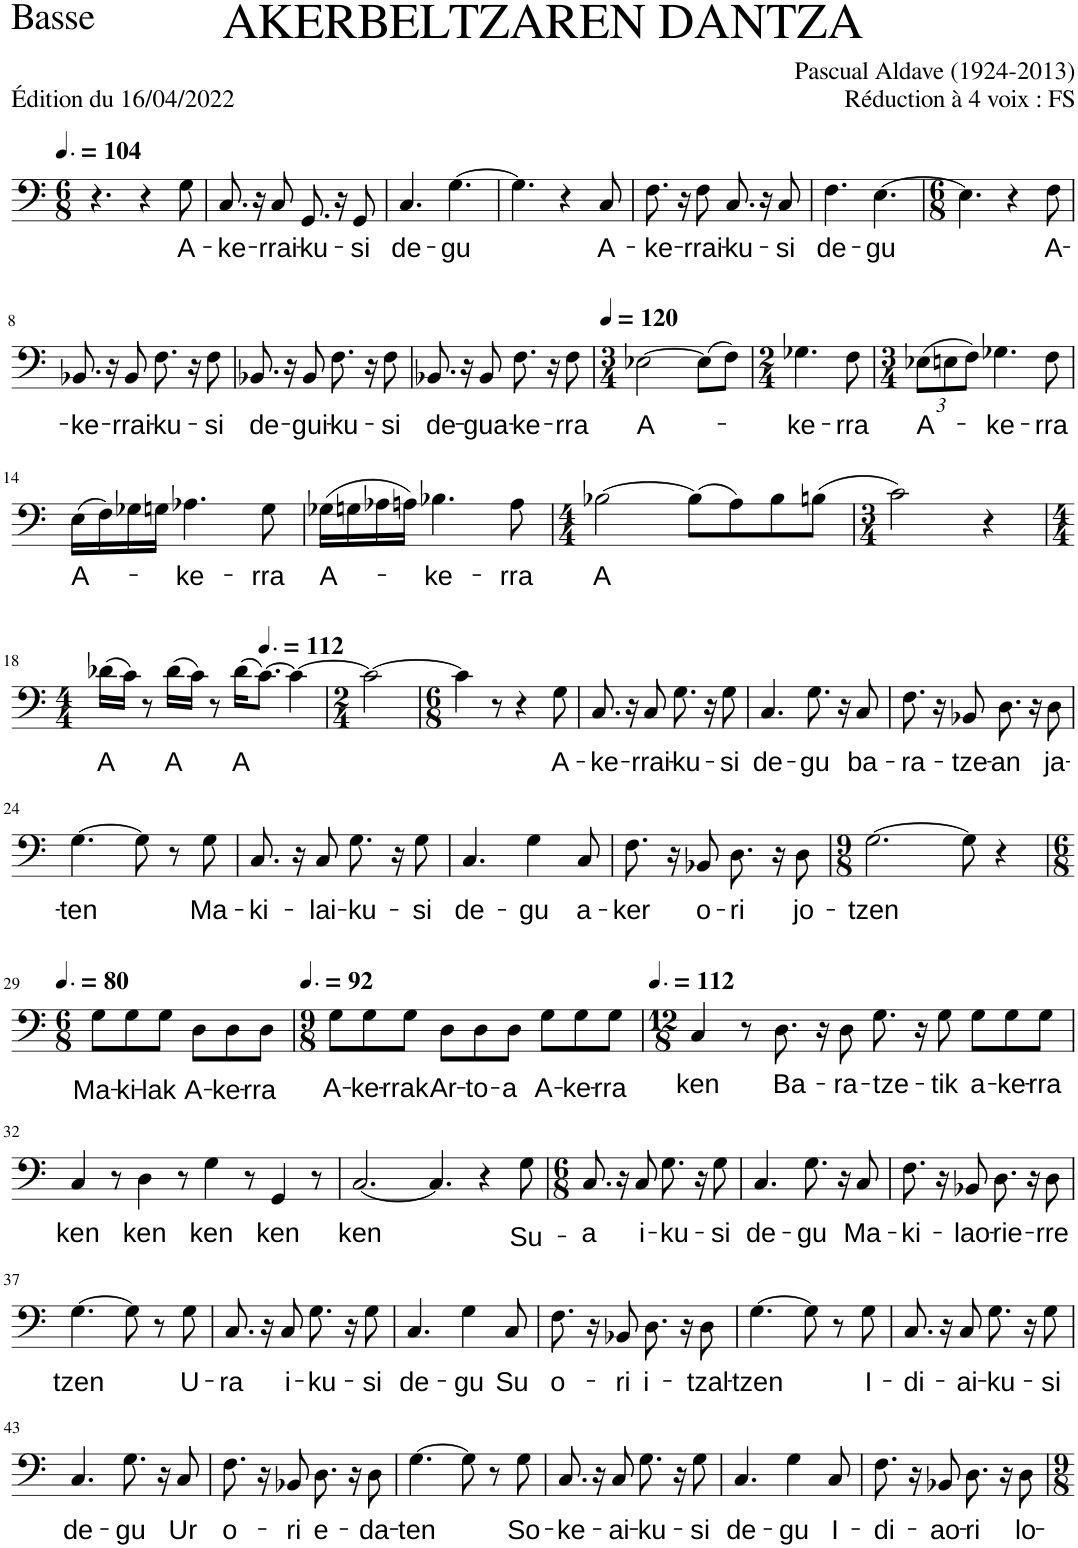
**kern	**text
*part1	*part1
*staff1	*staff1
*I"Basse	*
*I'B.	*
*clefF4	*
*k[]	*
*M6/8	*
*MM156	*
=1	=1
4.r	.
4r	.
!	!LO:LY:b
8G\	A-
=2	=2
!	!LO:LY:b
8.C/	-ke-
16r	.
!	!LO:LY:b
8C/	-rrai-
!	!LO:LY:b
8.GG/	-ku-
16r	.
!	!LO:LY:b
8GG/	-si
=3	=3
!	!LO:LY:b
4.C/	de-
!	!LO:LY:b
[4.G\	-gu
=4	=4
4.G\]	.
4r	.
!	!LO:LY:b
8C/	A-
=5	=5
!	!LO:LY:b
8.F\	-ke-
16r	.
!	!LO:LY:b
8F\	-rrai-
!	!LO:LY:b
8.C/	-ku-
16r	.
!	!LO:LY:b
8C/	-si
=6	=6
!	!LO:LY:b
4.F\	de-
!	!LO:LY:b
[4.E\	-gu
=7	=7
*M6/8	*
4.E\]	.
4r	.
!	!LO:LY:b
8F\	A-
!!LO:LB:g=z
=8	=8
!	!LO:LY:b
8.BB-X/	-ke-
16r	.
!	!LO:LY:b
8BB-/	-rrai-
!	!LO:LY:b
8.F\	-ku-
16r	.
!	!LO:LY:b
8F\	-si
=9	=9
!	!LO:LY:b
8.BB-X/	de-
16r	.
!	!LO:LY:b
8BB-/	-gui-
!	!LO:LY:b
8.F\	-ku-
16r	.
!	!LO:LY:b
8F\	-si
=10	=10
!	!LO:LY:b
8.BB-X/	de-
16r	.
!	!LO:LY:b
8BB-/	-gua-
!	!LO:LY:b
8.F\	-ke-
16r	.
!	!LO:LY:b
8F\	-rra
=11	=11
*M3/4	*
*MM120	*
!	!LO:LY:b
[2E-X\	A-
(8E-\L]	.
8F\J)	.
=12	=12
*M2/4	*
!	!LO:LY:b
4.G-X\	-ke-
!	!LO:LY:b
8F\	-rra
=13	=13
*M3/4	*
*Xbrackettup	*
!	!LO:LY:b
(12E-X\L	A-
12En\	.
12F\J)	.
!	!LO:LY:b
4.G-X\	-ke-
!	!LO:LY:b
8F\	-rra
!!LO:LB:g=z
=14	=14
!	!LO:LY:b
(16E\LL	A-
16F\)	.
16G-X\	.
16Gn\JJ	.
!	!LO:LY:b
4.A-X\	-ke-
!	!LO:LY:b
8G\	-rra
=15	=15
!	!LO:LY:b
(16G-X\LL	A-
16Gn\	.
16A-X\	.
16An\JJ)	.
!	!LO:LY:b
4.B-X\	-ke-
!	!LO:LY:b
8A\	-rra
=16	=16
*M4/4	*
!	!LO:LY:b
[2B-X\	A
(8B-\L]	.
8A\)	.
8B-\	.
(8Bn\J	.
=17	=17
*M3/4	*
2c\)	.
4r	.
!!LO:LB:g=z
=18	=18
*M4/4	*
!	!LO:LY:b
(16d-X\LL	A
16c\JJ)	.
8r	.
!	!LO:LY:b
(16d-\LL	A
16c\JJ)	.
8r	.
!	!LO:LY:b
(16d-\KL	A
*MM168	*
[8.c\J)	.
4c\_	.
=19	=19
*M2/4	*
2c\_	.
=20	=20
*M6/8	*
4c\]	.
8r	.
4r	.
!	!LO:LY:b
8G\	A-
=21	=21
!	!LO:LY:b
8.C/	-ke-
16r	.
!	!LO:LY:b
8C/	-rrai-
!	!LO:LY:b
8.G\	-ku-
16r	.
!	!LO:LY:b
8G\	-si
=22	=22
!	!LO:LY:b
4.C/	de-
!	!LO:LY:b
8.G\	-gu
16r	.
!	!LO:LY:b
8C/	ba-
=23	=23
!	!LO:LY:b
8.F\	-ra-
16r	.
!	!LO:LY:b
8BB-X/	-tze-
!	!LO:LY:b
8.D\	-an
16r	.
!	!LO:LY:b
8D\	ja-
!!LO:LB:g=z
=24	=24
!	!LO:LY:b
[4.G\	-ten
8G\]	.
8r	.
!	!LO:LY:b
8G\	Ma-
=25	=25
!	!LO:LY:b
8.C/	-ki-
16r	.
!	!LO:LY:b
8C/	-lai-
!	!LO:LY:b
8.G\	-ku-
16r	.
!	!LO:LY:b
8G\	-si
=26	=26
!	!LO:LY:b
4.C/	de-
!	!LO:LY:b
4G\	-gu
!	!LO:LY:b
8C/	a-
=27	=27
!	!LO:LY:b
8.F\	-ker
16r	.
!	!LO:LY:b
8BB-X/	o-
!	!LO:LY:b
8.D\	-ri
16r	.
!	!LO:LY:b
8D\	jo-
=28	=28
*M9/8	*
!	!LO:LY:b
[2.G\	-tzen
8G\]	.
4r	.
!!LO:LB:g=z
=29	=29
*M6/8	*
*MM120	*
!	!LO:LY:b
8G\L	Ma-
!	!LO:LY:b
8G\	-ki-
!	!LO:LY:b
8G\J	-lak
!	!LO:LY:b
8D\L	A-
!	!LO:LY:b
8D\	-ke-
!	!LO:LY:b
8D\J	-rra
=30	=30
*M9/8	*
*MM138	*
!	!LO:LY:b
8G\L	A-
!	!LO:LY:b
8G\	-ke-
!	!LO:LY:b
8G\J	-rrak
!	!LO:LY:b
8D\L	Ar-
!	!LO:LY:b
8D\	-to-
!	!LO:LY:b
8D\J	-a
!	!LO:LY:b
8G\L	A-
!	!LO:LY:b
8G\	-ke-
!	!LO:LY:b
8G\J	-rra
=31	=31
*M12/8	*
*MM168	*
!	!LO:LY:b
4C/	ken
8r	.
!	!LO:LY:b
8.D\	Ba-
16r	.
!	!LO:LY:b
8D\	-ra-
!	!LO:LY:b
8.G\	-tze-
16r	.
!	!LO:LY:b
8G\	-tik
!	!LO:LY:b
8G\L	a-
!	!LO:LY:b
8G\	-ke-
!	!LO:LY:b
8G\J	-rra
!!LO:LB:g=z
=32	=32
!	!LO:LY:b
4C/	ken
8r	.
!	!LO:LY:b
4D\	ken
8r	.
!	!LO:LY:b
4G\	ken
8r	.
!	!LO:LY:b
4GG/	ken
8r	.
=33	=33
!	!LO:LY:b
[2.C/	ken
4.C/]	.
4r	.
!	!LO:LY:b
8G\	Su-
=34	=34
*M6/8	*
!	!LO:LY:b
8.C/	-a
16r	.
!	!LO:LY:b
8C/	i-
!	!LO:LY:b
8.G\	-ku-
16r	.
!	!LO:LY:b
8G\	-si
=35	=35
!	!LO:LY:b
4.C/	de-
!	!LO:LY:b
8.G\	-gu
16r	.
!	!LO:LY:b
8C/	Ma-
=36	=36
!	!LO:LY:b
8.F\	-ki-
16r	.
!	!LO:LY:b
8BB-X/	-lao-
!	!LO:LY:b
8.D\	-rie-
16r	.
!	!LO:LY:b
8D\	-rre
!!LO:LB:g=z
=37	=37
!	!LO:LY:b
[4.G\	tzen
8G\]	.
8r	.
!	!LO:LY:b
8G\	U-
=38	=38
!	!LO:LY:b
8.C/	-ra
16r	.
!	!LO:LY:b
8C/	i-
!	!LO:LY:b
8.G\	-ku-
16r	.
!	!LO:LY:b
8G\	-si
=39	=39
!	!LO:LY:b
4.C/	de-
!	!LO:LY:b
4G\	-gu
!	!LO:LY:b
8C/	Su
=40	=40
!	!LO:LY:b
8.F\	o-
16r	.
!	!LO:LY:b
8BB-X/	-ri
!	!LO:LY:b
8.D\	i-
16r	.
!	!LO:LY:b
8D\	-tzal-
=41	=41
!	!LO:LY:b
[4.G\	-tzen
8G\]	.
8r	.
!	!LO:LY:b
8G\	I-
=42	=42
!	!LO:LY:b
8.C/	-di-
16r	.
!	!LO:LY:b
8C/	-ai-
!	!LO:LY:b
8.G\	-ku-
16r	.
!	!LO:LY:b
8G\	-si
!!LO:LB:g=z
=43	=43
!	!LO:LY:b
4.C/	de-
!	!LO:LY:b
8.G\	-gu
16r	.
!	!LO:LY:b
8C/	Ur
=44	=44
!	!LO:LY:b
8.F\	o-
16r	.
!	!LO:LY:b
8BB-X/	-ri
!	!LO:LY:b
8.D\	e-
16r	.
!	!LO:LY:b
8D\	-da-
=45	=45
!	!LO:LY:b
[4.G\	-ten
8G\]	.
8r	.
!	!LO:LY:b
8G\	So-
=46	=46
!	!LO:LY:b
8.C/	-ke-
16r	.
!	!LO:LY:b
8C/	-ai-
!	!LO:LY:b
8.G\	-ku-
16r	.
!	!LO:LY:b
8G\	-si
=47	=47
!	!LO:LY:b
4.C/	de-
!	!LO:LY:b
4G\	-gu
!	!LO:LY:b
8C/	I-
=48	=48
!	!LO:LY:b
8.F\	-di-
16r	.
!	!LO:LY:b
8BB-X/	-ao-
!	!LO:LY:b
8.D\	-ri
16r	.
!	!LO:LY:b
8D\	lo-
=	=
*-	*-
